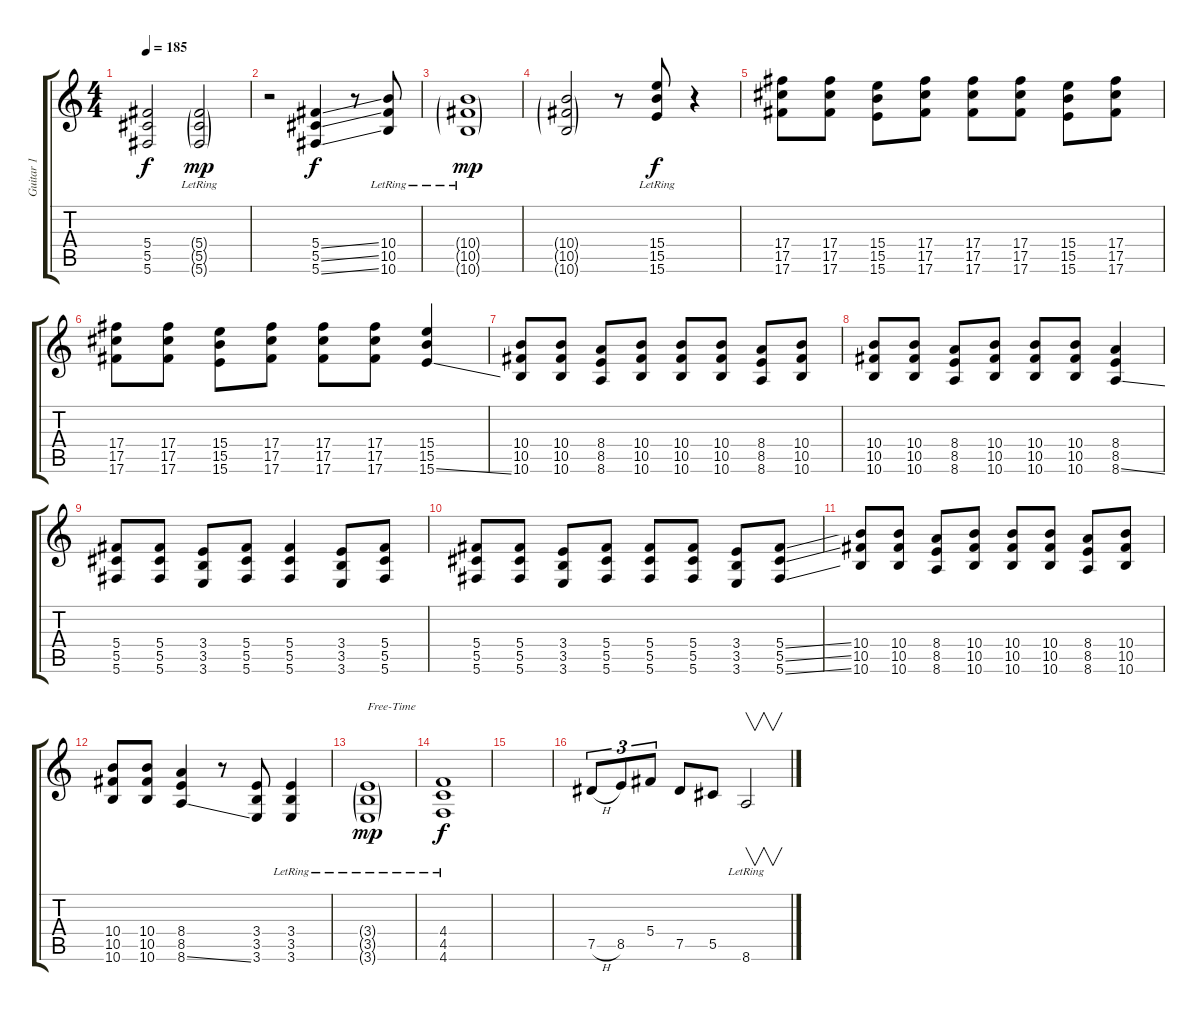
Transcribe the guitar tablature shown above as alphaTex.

\track ("Guitar 1" "Guitar 1") {instrument distortionguitar}
\staff {score tabs}
\tuning (Eb4 Bb3 Gb3 Db3 Ab2 Db2) {hide}
\ts (4 4)
\tempo 185
\clef g2
\ks c
(5.4 5.5 5.6).2{dy f} (5.4{g lr} 5.5{g lr} 5.6{g lr}).2{dy mp} |
r.2 (5.4{ss} 5.5{ss} 5.6{ss}).4{dy f} r.8 (10.4{lr} 10.5{lr} 10.6{lr}).8 |
(10.4{g lr} 10.5{g lr} 10.6{g lr}).1{dy mp} |
(10.4{g} 10.5{g} 10.6{g}).2 r.8 (15.4{lr} 15.5 15.6{lr}).8{dy f} r.4 |
(17.4 17.5 17.6).8 (17.4 17.5 17.6).8 (15.4 15.5 15.6).8 (17.4 17.5 17.6).8 (17.4 17.5 17.6).8 (17.4 17.5 17.6).8 (15.4 15.5 15.6).8 (17.4 17.5 17.6).8 |
(17.4 17.5 17.6).8 (17.4 17.5 17.6).8 (15.4 15.5 15.6).8 (17.4 17.5 17.6).8 (17.4 17.5 17.6).8 (17.4 17.5 17.6).8 (15.4 15.5 15.6{ss}).4 |
(10.4 10.5 10.6).8 (10.4 10.5 10.6).8 (8.4 8.5 8.6).8 (10.4 10.5 10.6).8 (10.4 10.5 10.6).8 (10.4 10.5 10.6).8 (8.4 8.5 8.6).8 (10.4 10.5 10.6).8 |
(10.4 10.5 10.6).8 (10.4 10.5 10.6).8 (8.4 8.5 8.6).8 (10.4 10.5 10.6).8 (10.4 10.5 10.6).8 (10.4 10.5 10.6).8 (8.4 8.5 8.6{ss}).4 |
(5.4 5.5 5.6).8 (5.4 5.5 5.6).8 (3.4 3.5 3.6).8 (5.4 5.5 5.6).8 (5.4 5.5 5.6).4 (3.4 3.5 3.6).8 (5.4 5.5 5.6).8 |
(5.4 5.5 5.6).8 (5.4 5.5 5.6).8 (3.4 3.5 3.6).8 (5.4 5.5 5.6).8 (5.4 5.5 5.6).8 (5.4 5.5 5.6).8 (3.4 3.5 3.6).8 (5.4{ss} 5.5{ss} 5.6{ss}).8 |
(10.4 10.5 10.6).8 (10.4 10.5 10.6).8 (8.4 8.5 8.6).8 (10.4 10.5 10.6).8 (10.4 10.5 10.6).8 (10.4 10.5 10.6).8 (8.4 8.5 8.6).8 (10.4 10.5 10.6).8 |
(10.4 10.5 10.6).8 (10.4 10.5 10.6).8 (8.4 8.5 8.6{ss}).4 r.8 (3.4 3.5 3.6).8 (3.4{lr} 3.5{lr} 3.6{lr}).4 |
(3.4{g lr} 3.5{g lr} 3.6{g lr}).1{txt "Free-Time" dy mp} |
(4.4{lr} 4.5{lr} 4.6{lr}).1{dy f} |
|
7.5{h}.8{tu (3 2)} 8.5.8{tu (3 2)} 5.4.8{tu (3 2)} 7.5.8 5.5.8 8.6{lr}.2{v}
